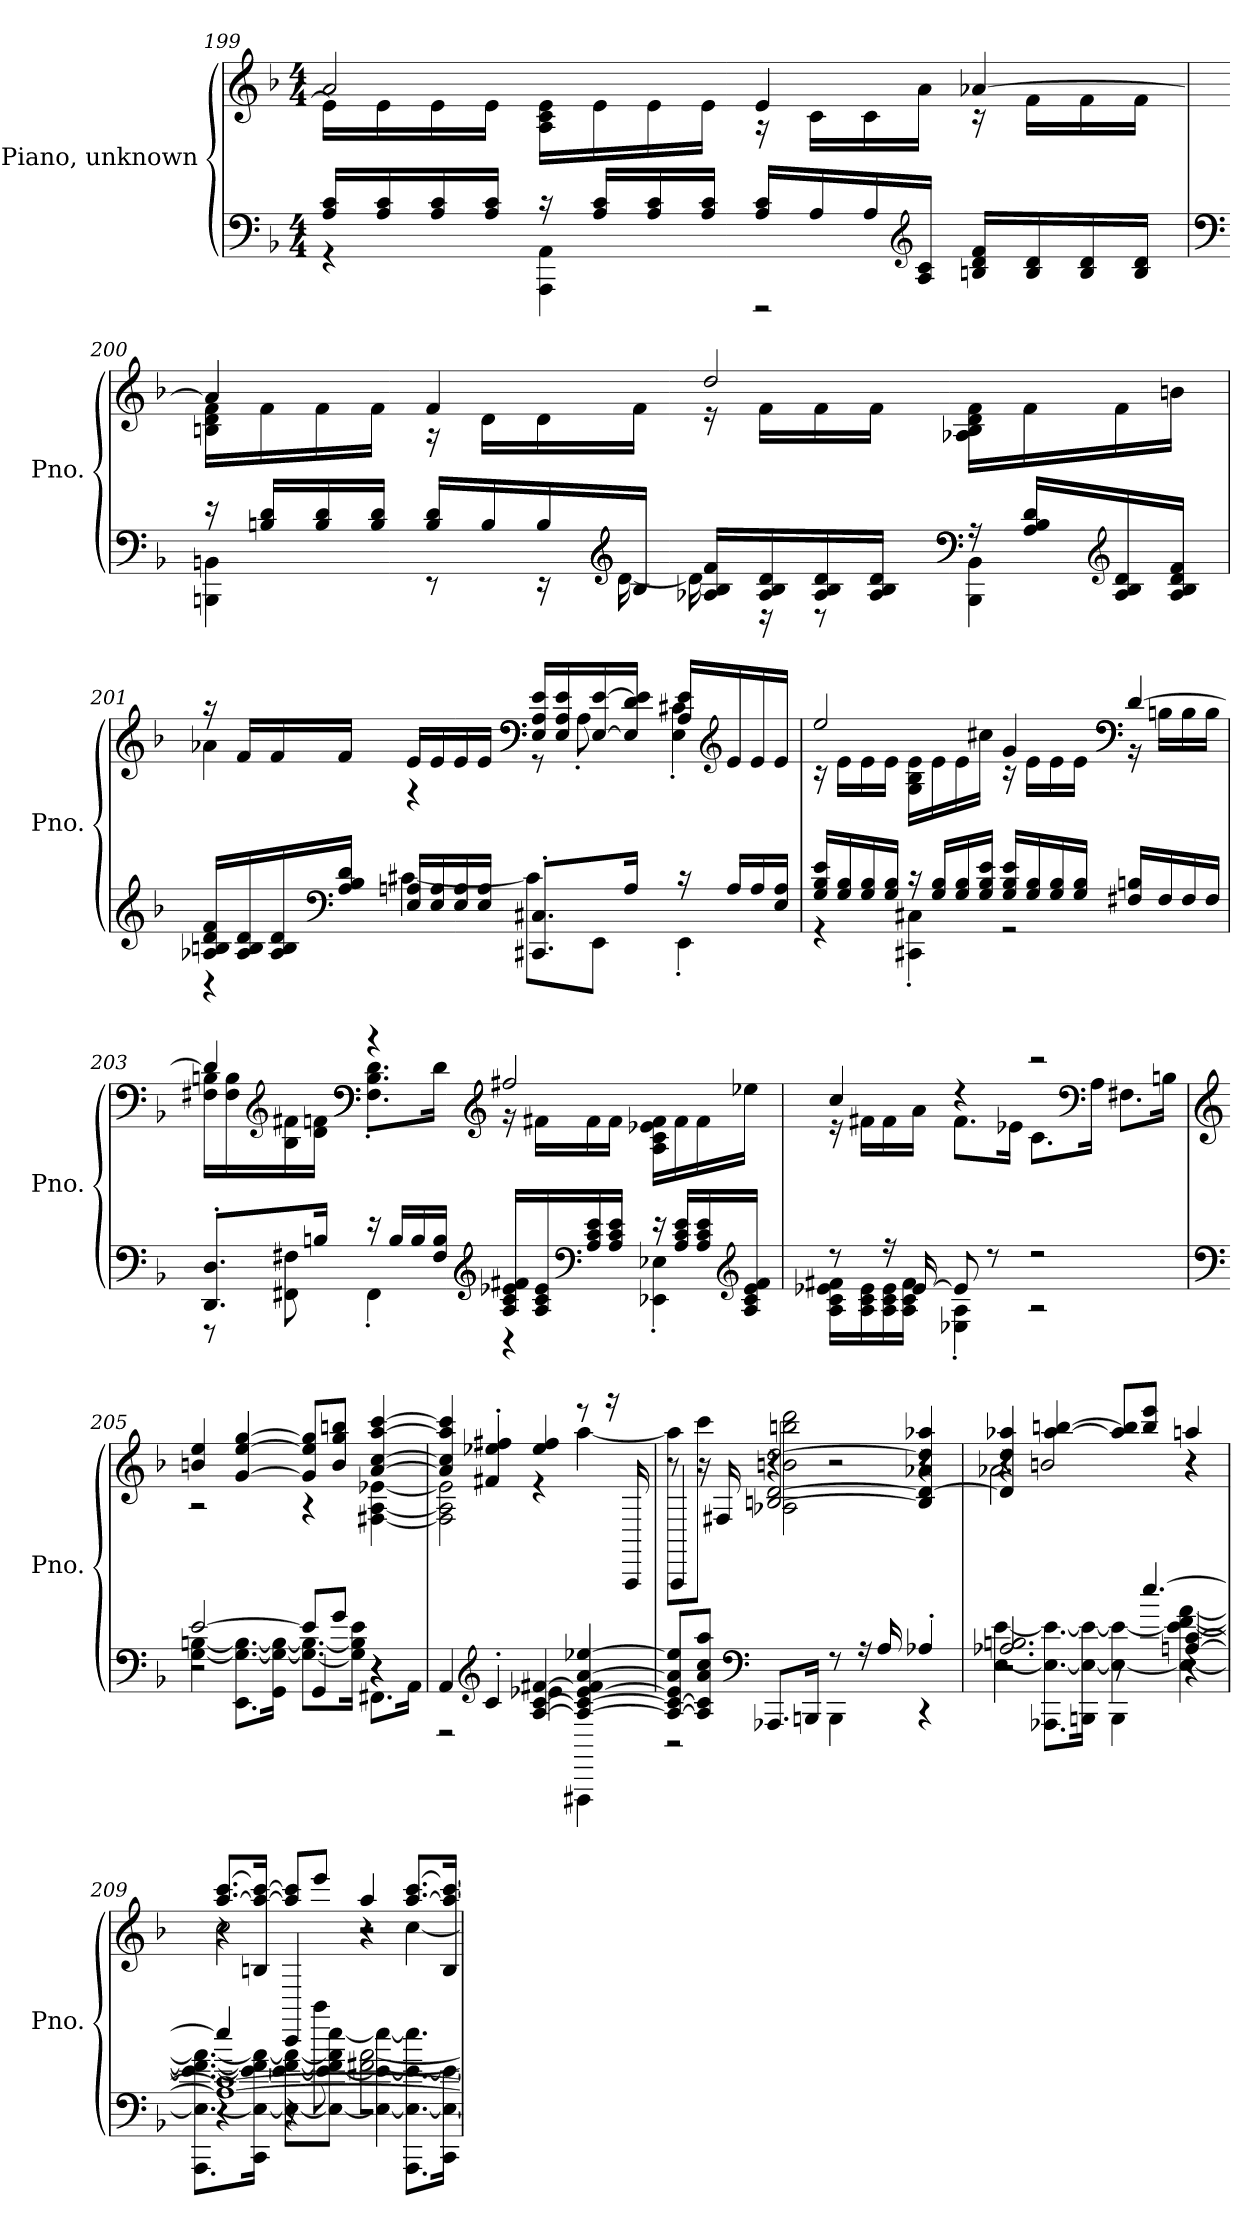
**kern	**kern
*part1	*part1
*staff2	*staff1
*I"Piano, unknown	*
*I'Pno.	*
!!LO:PB:g=z
*clefF4	*clefG2
*k[b-]	*k[b-]
*M4/4	*M4/4
=199	=199
*^	*^
16A/ 16c/LL	4r	2a/	16e\LL]
16A/ 16c/	.	.	16e\
16A/ 16c/	.	.	16e\
16A/ 16c/JJ	.	.	16e\JJ
16r	4AAA\ 4AA\	.	16A\ 16c\ 16e\LL
16A/ 16c/LL	.	.	16e\
16A/ 16c/	.	.	16e\
16A/ 16c/JJ	.	.	16e\JJ
16A/ 16c/LL	2r	4e/	16r
16A/	.	.	16c\LL
16A/	.	.	16c\
*clefG2	*	*	*
16A/ 16c/JJ	.	.	16a\JJ
16Bn/ 16d/ 16f/LL	.	[4a-X/	16r
16B/ 16d/	.	.	16f\LL
16B/ 16d/	.	.	16f\
16B/ 16d/JJ	.	.	16f\JJ
!!LO:LB:g=z	!!
=200	=200	=200	=200
*clefF4	*	*	*
16r	4BBBn\ 4BBn\	4a-/]	16Bn\ 16d\ 16f\LL
16Bn/ 16d/LL	.	.	16f\
16B/ 16d/	.	.	16f\
16B/ 16d/JJ	.	.	16f\JJ
16B/ 16d/LL	8r	4f/	16r
16B/	.	.	16d\LL
16B/	16r	.	16d\
*clefG2	*	*	*
16B/JJ	[16d\	.	16f\JJ
16A-X/ 16B/ 16f/LL	16d\]	2dd/	16r
16A-/ 16B/ 16d/	16r	.	16f\LL
16A-/ 16B/ 16d/	8r	.	16f\
16A-/ 16B/ 16d/JJ	.	.	16f\JJ
*clefF4	*	*	*
16r	4BBB\ 4BB\	.	16A-X\ 16B\ 16d\ 16f\LL
16A-/ 16B/ 16d/LL	.	.	16f\
*clefG2	*	*	*
16A-/ 16B/ 16d/	.	.	16f\
16A-/ 16B/ 16d/ 16f/JJ	.	.	16bn\JJ
!!LO:LB:g=z	!!
=201	=201	=201	=201
16A-X/ 16Bn/ 16d/ 16f/LL	4r	16r	4a-X\
16A-/ 16B/ 16d/	.	16f/LL	.
16A-/ 16B/ 16d/	.	16f/	.
*clefF4	*	*	*
16A-/ 16B/ 16d/JJ	.	16f/JJ	.
16E/ 16An/LL	[4c#X\	16e/LL	4r
16E/ 16A/	.	16e/	.
16E/ 16A/	.	16e/	.
16E/ 16A/JJ	.	16e/JJ	.
*	*	*clefF4	*
8.CC#X/' 8.C#X/'L	8c#\L]	16E/ 16A/ 16e/LL	8r
.	.	16E/ 16A/ 16e/	.
.	8EE\J	[16E/ [16e/	8A'\
16A/Jk	.	16E/] 16d/ 16e/]JJ	.
16r	4EE'\	16A/ 16e/LL	4E\' 4c#X\'
*	*	*clefG2	*
16A/LL	.	16e/	.
16A/	.	16e/	.
16E/ 16A/JJ	.	16e/JJ	.
!!LO:LB:g=z	!!
=202	=202	=202	=202
16G/ 16B-/ 16e/LL	4r	2ee/	16r
16G/ 16B-/	.	.	16e\LL
16G/ 16B-/	.	.	16e\
16G/ 16B-/JJ	.	.	16e\JJ
16r	4CC#X\' 4C#X\'	.	16G\ 16B-\ 16e\LL
16G/ 16B-/LL	.	.	16e\
16G/ 16B-/	.	.	16e\
16G/ 16B-/ 16e/JJ	.	.	16cc#X\JJ
16G/ 16B-/ 16e/LL	2r	4g/	16r
16G/ 16B-/	.	.	16e\LL
16G/ 16B-/	.	.	16e\
16G/ 16B-/JJ	.	.	16e\JJ
*	*	*clefF4	*
16F#X/ 16Bn/LL	.	[4d/	16r
16F#/	.	.	16Bn\LL
16F#/	.	.	16B\
16F#/JJ	.	.	16B\JJ
!!LO:LB:g=z	!!
=203	=203	=203	=203
8.DD/' 8.D/'L	8r	4d/]	16F#X\ 16Bn\LL
.	.	.	16F#\ 16B\
*	*	*clefG2	*
.	8FF#X\ 8F#X\	.	16B\ 16f#X\
16Bn/Jk	.	.	16d\ 16fn\JJ
*	*	*clefF4	*
16r	4FF#'\	4r	8.F#\' 8.B\' 8.d\'L
16B/LL	.	.	.
16B/	.	.	.
16F#/ 16B/JJ	.	.	16d\Jk
*clefG2	*	*clefG2	*
16A/ 16c/ 16e-X/ 16f#X/LL	4r	2ff#X/	16r
16A/ 16c/ 16e-/	.	.	16f#X\LL
*clefF4	*	*	*
16A/ 16c/ 16e-/	.	.	16f#\
16A/ 16c/ 16e-/JJ	.	.	16f#\JJ
16r	4EE-X\' 4E-X\'	.	16A\ 16c\ 16e-X\ 16f#\LL
16A/ 16c/ 16e-/LL	.	.	16f#\
16A/ 16c/ 16e-/	.	.	16f#\
*clefG2	*	*	*
16A/ 16c/ 16e-/ 16f#/JJ	.	.	16ee-X\JJ
!!LO:LB:g=z	!!
=204	=204	=204	=204
8r	16A\ 16c\ 16e-X\ 16f#X\LL	4cc/	16r
.	16A\ 16c\ 16e-\	.	16f#X\LL
16r	16A\ 16c\ 16e-\	.	16f#\
[16e-/	16A\ 16c\ 16f#\JJ	.	16a\JJ
8e-/]	4E-X\' 4A\'	4r	8.f#\L
8r	.	.	.
.	.	.	16e-X\Jk
2r	2r	2r	8.c\L
*	*	*clefF4	*
.	.	.	16A\Jk
.	.	.	8.F#X\L
.	.	.	16Bn\Jk
*v	*v	*	*
=205	=205	=205
*clefF4	*clefG2	*
*^	*	*
*	*^	*	*
[2e/	[4G\ [4Bn\	2r	4bn/ 4ee/	2r
.	8.EE\ 8.G\_ 8.B\_L	.	[4g/ [4ee/ [4gg/	.
.	16GG\ 16G\_ 16B\_Jk	.	.	.
8e/L]	8.G\_ 8.B\_L	4GG/	8g/] 8ee/] 8gg/]L	4r
8g/J	.	.	8b/ 8gg/ 8bbn/J	.
.	16G\] 16B\] 16e\Jk	.	.	.
4r	8.FF#X\L	4r	[4a/ [4cc/ [4aa/ [4ccc/	[4F#X\ [4A\ [4e-X\
.	16AA\Jk	.	.	.
*	*v	*v	*	*
!!LO:PB:g=z	!!
=206	=206	=206	=206
4AA/	2r	4a/] 4cc/] 4aa/] 4ccc/]	2F#\] 2A\] 2e-\]
*clefG2	*	*	*
4c'/	.	4f#X/' 4ee-X/' 4ff#X/'	.
[4A/ [4c/ [4f#X/	4e-X\	4ee-/ 4ff#/	4r
4A/_ 4c/_ [4e-/ 4f#/] [4a/ [4ee-X/	4FFF#X\	8r	[4aa\
.	.	16r	.
.	.	16AAA/	.
=207	=207	=207	=207
*	*	*	*^
8A/_ 8c/_ 8e-/] 8a/] 8ee-/]L	2r	8r	8aa\L]	4AAA/
8A/] 8c/] 8a/ 8cc/ 8aa/J	.	16r	8ccc\J	.
.	.	16F#X/	.	.
*clefF4	*	*	*	*
8.AAA-X/L	.	[2Bn/ [2d/ [2dd/	2A-X\ 2bn\ 2bbn\ 2ddd\	4r
16BBBn/Jk	.	.	.	.
8r	4BBB\	.	.	2r
16r	.	.	.	.
16A/	.	.	.	.
4A-X'/	4r	4B/] 4d/_ 4a-X/ 4dd/] 4aa-X/	4r	.
=208	=208	=208	=208	=208
*^	*^	*	*	*
2r	2r	2.A-X/ 2.Bn/	[4E\ [4e\	4d/] 4dd/ 4aa-X/	2.a-X\	4r
.	.	.	8.AAA-X\ 8.E\_ 8.e\_L	[4aa-/ [4bbn/	.	2bn/
.	.	.	16BBBn\ 16E\_ 16e\_Jk	.	.	.
8r	4BBB\	.	4E\_ 4e\_	8aa-/] 8bb/]L	.	.
[4.ee/	.	.	.	8bb/ 8eee/J	.	.
.	4r	[4An/ [4c/	4E\_ 4e\_ [4f\ [4a\	4aan/	4r	4r
!!LO:LB:g=z	!!	!!
=209	=209	=209	=209	=209	=209	=209
4ee/]	4r	1A_ 1c_	8.AAA\ 8.E\_ 8.e\_ 8.f\_ 8.a\_L	[8.aa/ [8.ccc/L	2cc\	4r
.	.	.	16CC\ 16E\_ 16e\_ 16f\_ 16a\_Jk	16Bn/ 16aa/_ 16ccc/_Jk	.	.
4r	8r	.	8E\_ 8e\_ 8f\_ 8a\_L	8aa/] 8ccc/]L	.	4CC/
.	8ccc\	.	8E\_ 8e\_ 8f\] 8a\] [8ee\J	8eee/J	.	.
2r	[2f#X\ [2a\	.	4E\_ 4e\_ 4ee\_	4aa/	4r	2r
.	.	.	8.AAA\ 8.E\_ 8.e\_ 8.ee\]L	[8.aa/ [8.ccc/L	[4cc\	.
.	.	.	16CC\ 16E\_ 16e\_Jk	16B/ 16aa/_ 16ccc/_Jk	.	.
*v	*v	*v	*v	*	*	*
*	*v	*v	*v
=	=
*-	*-
